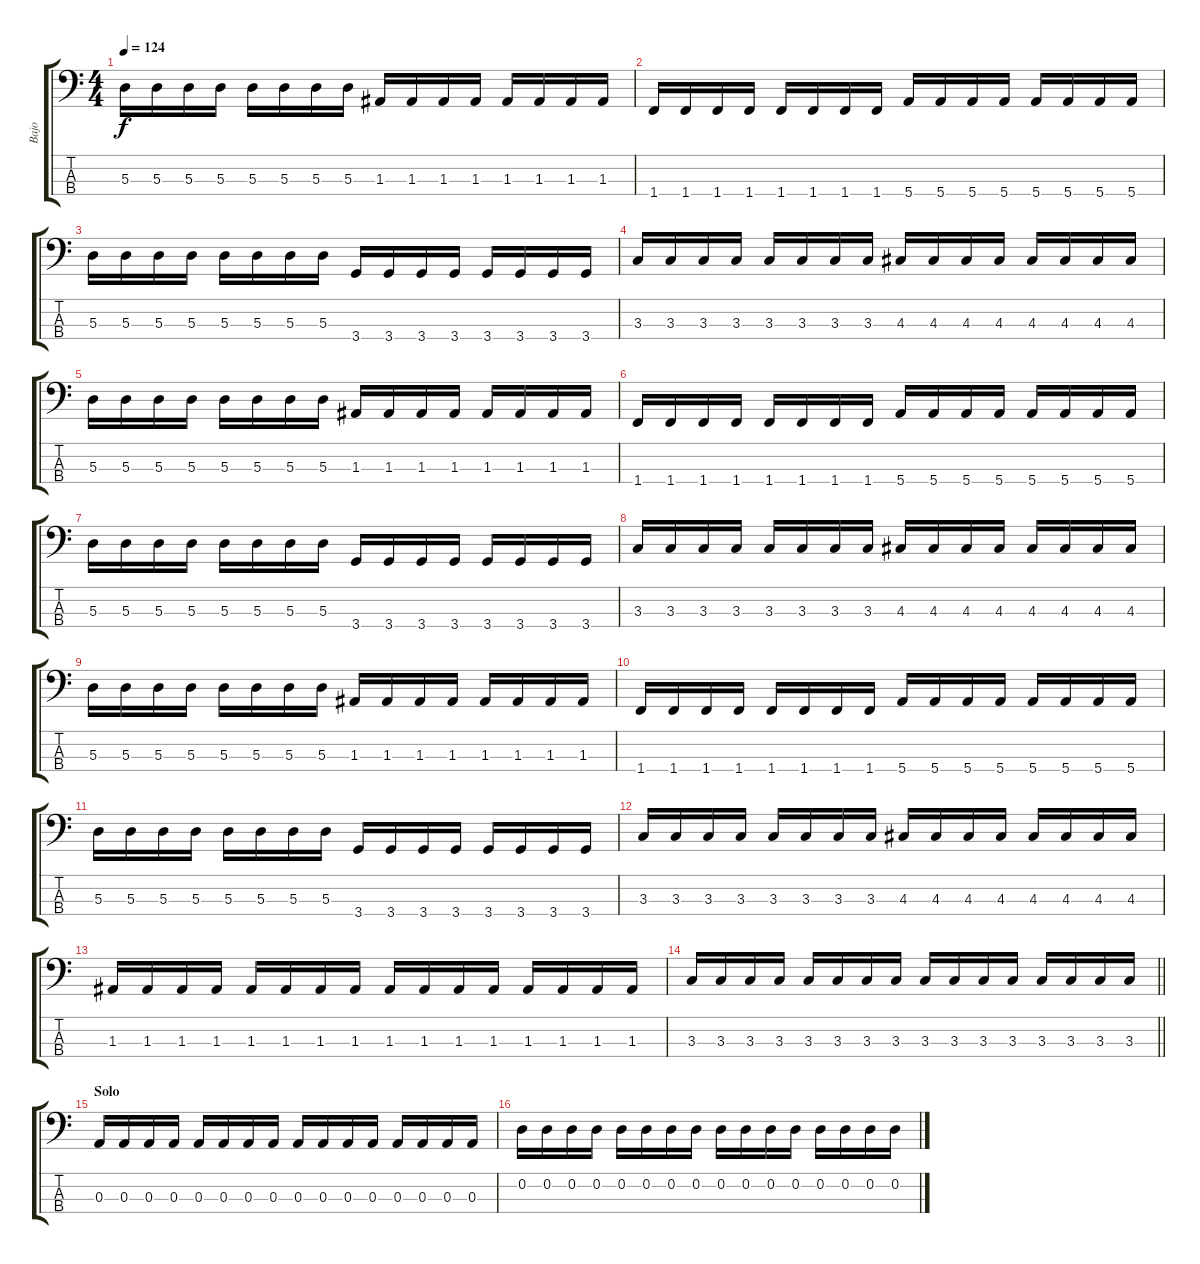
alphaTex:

\track ("Bajo" "Bajo") {instrument electricbassfinger}
\staff {score tabs}
\tuning (G2 D2 A1 E1) {hide}
\ts (4 4)
\tempo 124
\clef f4
\ks c
5.3.16{dy f} 5.3.16 5.3.16 5.3.16 5.3.16 5.3.16 5.3.16 5.3.16 1.3.16 1.3.16 1.3.16 1.3.16 1.3.16 1.3.16 1.3.16 1.3.16 |
1.4.16 1.4.16 1.4.16 1.4.16 1.4.16 1.4.16 1.4.16 1.4.16 5.4.16 5.4.16 5.4.16 5.4.16 5.4.16 5.4.16 5.4.16 5.4.16 |
5.3.16 5.3.16 5.3.16 5.3.16 5.3.16 5.3.16 5.3.16 5.3.16 3.4.16 3.4.16 3.4.16 3.4.16 3.4.16 3.4.16 3.4.16 3.4.16 |
3.3.16 3.3.16 3.3.16 3.3.16 3.3.16 3.3.16 3.3.16 3.3.16 4.3.16 4.3.16 4.3.16 4.3.16 4.3.16 4.3.16 4.3.16 4.3.16 |
5.3.16 5.3.16 5.3.16 5.3.16 5.3.16 5.3.16 5.3.16 5.3.16 1.3.16 1.3.16 1.3.16 1.3.16 1.3.16 1.3.16 1.3.16 1.3.16 |
1.4.16 1.4.16 1.4.16 1.4.16 1.4.16 1.4.16 1.4.16 1.4.16 5.4.16 5.4.16 5.4.16 5.4.16 5.4.16 5.4.16 5.4.16 5.4.16 |
5.3.16 5.3.16 5.3.16 5.3.16 5.3.16 5.3.16 5.3.16 5.3.16 3.4.16 3.4.16 3.4.16 3.4.16 3.4.16 3.4.16 3.4.16 3.4.16 |
3.3.16 3.3.16 3.3.16 3.3.16 3.3.16 3.3.16 3.3.16 3.3.16 4.3.16 4.3.16 4.3.16 4.3.16 4.3.16 4.3.16 4.3.16 4.3.16 |
5.3.16 5.3.16 5.3.16 5.3.16 5.3.16 5.3.16 5.3.16 5.3.16 1.3.16 1.3.16 1.3.16 1.3.16 1.3.16 1.3.16 1.3.16 1.3.16 |
1.4.16 1.4.16 1.4.16 1.4.16 1.4.16 1.4.16 1.4.16 1.4.16 5.4.16 5.4.16 5.4.16 5.4.16 5.4.16 5.4.16 5.4.16 5.4.16 |
5.3.16 5.3.16 5.3.16 5.3.16 5.3.16 5.3.16 5.3.16 5.3.16 3.4.16 3.4.16 3.4.16 3.4.16 3.4.16 3.4.16 3.4.16 3.4.16 |
3.3.16 3.3.16 3.3.16 3.3.16 3.3.16 3.3.16 3.3.16 3.3.16 4.3.16 4.3.16 4.3.16 4.3.16 4.3.16 4.3.16 4.3.16 4.3.16 |
1.3.16 1.3.16 1.3.16 1.3.16 1.3.16 1.3.16 1.3.16 1.3.16 1.3.16 1.3.16 1.3.16 1.3.16 1.3.16 1.3.16 1.3.16 1.3.16 |
\barLineRight lightlight
3.3.16 3.3.16 3.3.16 3.3.16 3.3.16 3.3.16 3.3.16 3.3.16 3.3.16 3.3.16 3.3.16 3.3.16 3.3.16 3.3.16 3.3.16 3.3.16 |
\section ("" "Solo")
0.3.16 0.3.16 0.3.16 0.3.16 0.3.16 0.3.16 0.3.16 0.3.16 0.3.16 0.3.16 0.3.16 0.3.16 0.3.16 0.3.16 0.3.16 0.3.16 |
0.2.16 0.2.16 0.2.16 0.2.16 0.2.16 0.2.16 0.2.16 0.2.16 0.2.16 0.2.16 0.2.16 0.2.16 0.2.16 0.2.16 0.2.16 0.2.16
